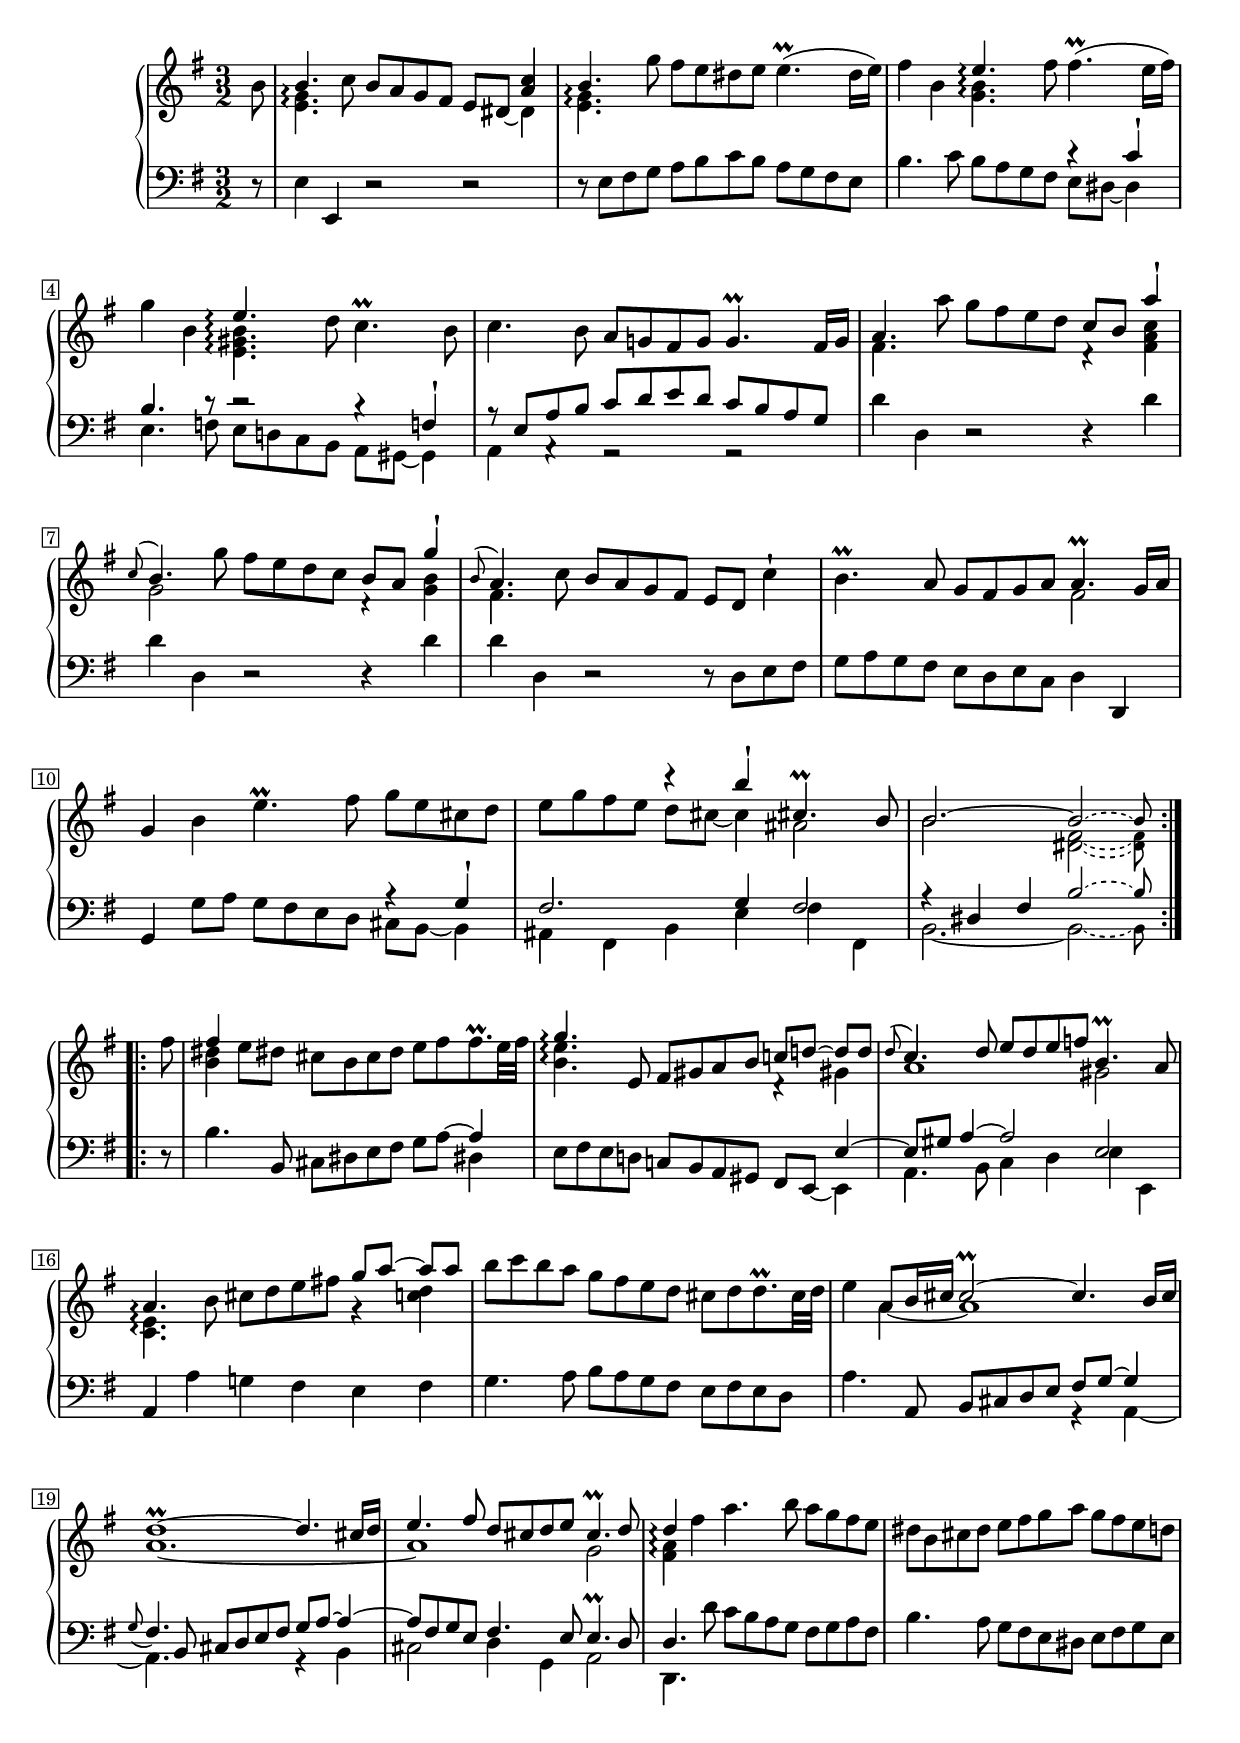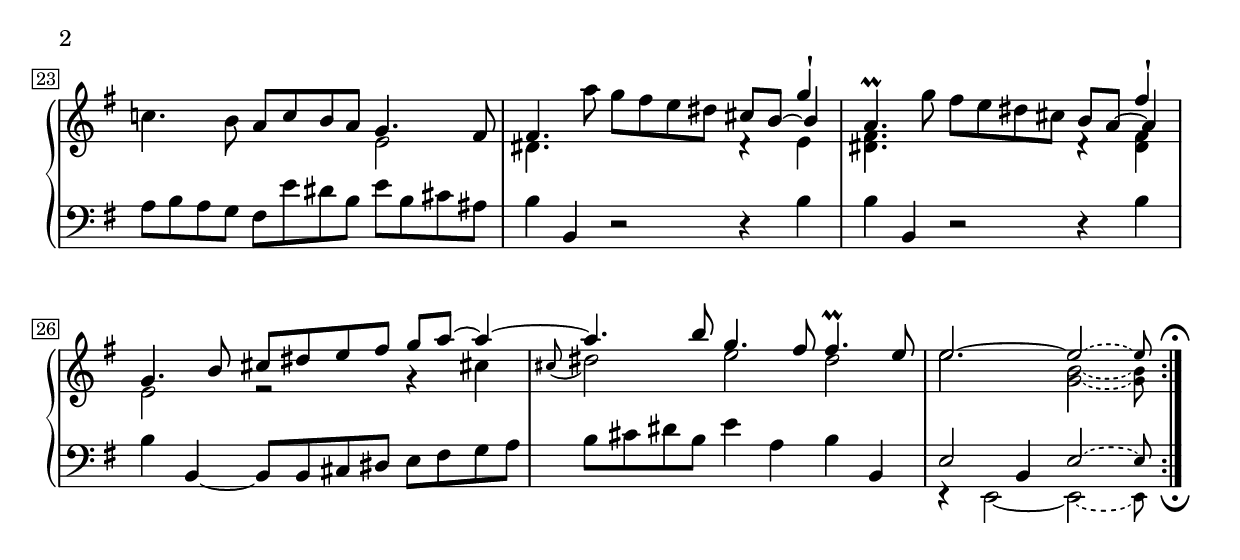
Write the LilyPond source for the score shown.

Global = {
  \key e \minor
  \time 3/2
  \include "../../global.ly"
}

Soprano = \context Voice = "one" \relative c'' {
  \voiceOne
  \stemUp\tieUp
  \override MultiMeasureRest.staff-position = #0
  \override Rest.staff-position = #0
  \label #'SuiteVCourante
  \repeat volta 2 {
  \partial 8 \once\stemNeutral b8
  %1
  | b4.\arpeggio \stemNeutral c8 b a g fis e dis \stemUp <a' c>4
  | b4.\arpeggio \stemNeutral g'8 fis e dis e e4.\prall( dis16 e)
  | fis4 b, \once\stemUp e4.\arpeggio fis8 fis4.\prall( e16 fis)
  | g4 b, \once\stemUp e4.\arpeggio d8 c4.\prall b8
  %5
  | c4. b8 a g! fis g g4.\prall fis16 g
  | a4. a'8 g fis e d \stemUp c b a'4^!
  | \appoggiatura c,8 b4. \stemNeutral g'8 fis e d c \stemUp b a g'4^!
  | \appoggiatura b,8 a4. \stemNeutral c8 b a g fis e d c'4^!
  | b4.\prall a8 g fis g a \once\stemUp a4.\prall g16 a
  %10
  | g4 b e4.\prall fis8 g e cis d
  | s2 c'4\rest \stemUp b^! cis,!4.\prall b8
  | b2.~ \once\tieDashed b2~ \magnifyMusic 0.8 { b8 }
  }
  \break
  \repeat volta 2 {
  \partial 8 \stemNeutral fis'8
  | \once\stemUp fis4 e8 dis! cis b cis dis e[ fis fis8.\prall e32 fis]
  | \stemUp g4.\arpeggio e,8 fis gis a b c[ d~] d d
  %15
  | \appoggiatura d8 c4. d8 e d e f b,4.\prall a8
  | a4.\arpeggio \stemNeutral b8 cis d e fis \stemUp g a~ a[ a]
  | \stemNeutral b c b a g fis e d cis[ d d8.\prall cis32 d]
  | e4 \stemUp a,8 b16 cis cis2\prall~ cis4. b16 cis
  | d1~\prall d4. cis16 d
  %20
  | e4. fis8 d cis d e cis4.\prall d8
  | d4\arpeggio \stemNeutral fis a4. b8 a g fis e
  | dis b cis dis e fis g a g fis e d
  | c4. b8 a c b a \stemUp g4. fis8
  | fis4. \stemNeutral a'8 g fis e dis \stemUp cis b g'4^!
  %25
  | a,4.\prall \stemNeutral g'8 fis e dis cis \stemUp b a fis'4^!
   \break
  | g,4. b8 cis dis e fis g[ a~] a4~
  | a4. b8 g4. fis8 fis4.\prall e8
  | e2.~  \once\tieDashed e2~ \magnifyMusic 0.8 { e8 }
    \override Score.TextMark.self-alignment-X = #CENTER
    \textEndMark \markup { \musicglyph "scripts.ufermata" }
  }
}

Alto = \context Voice = "two" \relative c' {
  \voiceTwo
  \stemDown\tieDown
  \override Rest.staff-position = #0
  \partial 8 s8
  %1
  | <e g>4.\arpeggio s2. \once\omit Flag \once\omit Stem dis8~ dis4
  | <e g>4.\arpeggio s8 s1
  | s2 <g b>4.\arpeggio s8 s2
  | s2 <e gis b>4.\arpeggio s8 s2
  %5
  | s1.
  | fis4. s8 s2 d4\rest <fis a c>
  | g2 s \magnifyMusic 0.8 { d4\rest } <g b>
  | fis4. s8 s1
  | s1 fis2
  %10
  | s1.
  | e'8 g fis e d cis~ cis4 ais2
  | b2. \once\tieDashed <dis, fis>2~ \magnifyMusic 0.8 { q8 }
  \partial 8 s8
  | <b' dis>4 s s1
  | <b e>4.\arpeggio s8 s2 d,4\rest gis!
  %15
  | a1 gis2
  | <c, e>4.\arpeggio s8 s2 g'4\rest <c d>
  | s1.
  | s4 a~ a1
  | a1.~
  %20
  | a1 g2
  | <fis a>4\arpeggio s s1
  | s1.
  | s1 e2
  | dis4. s2. \once\omit Flag \once\omit Stem b'8^~ \once\stemUp \shiftOn b4 \shiftOff
  %25
  | <dis, fis>4. s2. \once\omit Flag \once\omit Stem a'8^~ \once\stemUp \shiftOn a4 \shiftOff
  | e2 e\rest g4\rest cis!
  | \once\stemUp \appoggiatura cis8 dis2 e dis
  | e2. \once\tieDashed <g, b>2~ \magnifyMusic 0.8 { q8 }
}

Tenor = \context Voice = "three" \relative c' {
  \voiceThree
  \stemUp\tieUp
  \override Rest.staff-position = #0
  \partial 8 s8
  %1
  | s1.*2
  | s1 c4\rest c^!
  | b4. c8\rest c2\rest b4\rest f!^!
  %5
  | a8\rest e a b c d e d c b a g
  | s1.*4
  %10
  | s1 a4\rest g^!
  | fis2. g4 fis2
  | a4\rest dis,4 fis \once\tieDashed b2~ \magnifyMusic 0.8 { b8 }
  \partial 8 s8
  | s1 s8 \once\omit Flag \once\omit Stem a~ a4
  | s1 s4 e~
  %15
  | e8 gis a4~ a2 e
  | s1.*2
  | s1 fis8 g~ g4
  | \once\slurDown \appoggiatura g8 fis4. b,8 cis d e fis g a~ a4~
  %20
  | a8 fis g e fis4. e8 e4.\prall d8
  | d4. s8 s1
  | s1.*2
  | \change Staff = "upper" \stemDown s1 d'4\rest e
  %25
  | s1 d4\rest <dis fis>
  | \change Staff = "lower" \stemUp
    s1.*2
  | e,2 b4 \once\tieDashed e2~ \magnifyMusic 0.8 { e8 }
}

Bass = \context Voice = "four" \relative c {
  \voiceFour
  \stemNeutral\tieNeutral
  \override MultiMeasureRest.staff-position = #0
  \override Rest.staff-position = #0
  %1
  \repeat volta 2 {
  \partial 8 r8
  %1
  | e4 e, r2 r
  | r8 e' fis g a b c b a g fis e
  | b'4. c8 b a g fis \stemDown\tieDown e dis~ dis4
  | e4. f8 e d c b a gis~ gis4
  %5
  | a4 a\rest g2\rest g\rest
  | d''4 d, r2 r4 d'
  | d d, r2 r4 d'
  | d d, r2 \stemNeutral r8 d e fis
  | g a g fis e d e c d4 d,
  %10
  | g4 g'8 a g fis e d \stemDown cis b~ b4
  | ais fis b e fis fis,
  | b2.~ \once\tieDashed b2~ \magnifyMusic 0.8 { b8 }
  }
  \repeat volta 2 {
  \partial 8 r8
  | \stemNeutral b'4. b,8 cis dis e fis g a dis,!4
  | e8 fis e d c b a gis fis e~ \stemDown e4
  %15
  | a4. b8 c4 d e e,
  | \stemNeutral a a' g! fis e fis
  | g4. a8 b a g fis e fis e d
  | a'4. a,8 b cis d e g,4\rest \stemDown a~
  | a4. s8 s2 g4\rest b
  %20
  | cis2 d4 g, a2
  | d,4. \stemNeutral d''8 c b a g fis g a fis
  | b4. a8 g fis e dis e fis g e
  | a b a g fis e' dis b e b cis ais
  | b4 b, r2 r4 b'
  %25
  | b4 b, r2 r4 b'
  | b4
    \once\override Tie.staff-position = #-3.5
    b,~ b8
    b cis dis e fis g a
  | b cis dis b e4 a, b b,
  | e,\rest \stemDown e2~ \once\tieDashed e2~ \magnifyMusic 0.8 { e8 }
    \tweak direction #DOWN
    \textEndMark \markup { \musicglyph "scripts.dfermata" }
  }
}

\score {
  \new PianoStaff \with { connectArpeggios = ##t }
  <<
    \accidentalStyle Score.piano
    \context Staff = "upper" <<
      \set Staff.midiInstrument = #"acoustic grand"
      \Global
      \clef treble
      \Soprano
      \Alto
    >>
    \context Staff = "lower" <<
      \set Staff.midiInstrument = #"acoustic grand"
      \Global
      \clef bass
      \Tenor
      \Bass
    >>
  >>
  \header {
    composer = ##f % "Johann Sebastian Bach"
    opus = ##f % "BWV 810"
    title = \markup { "Courante" }
    subtitle = ##f
  }
  \layout {
    \context {
      \PianoStaff
      \override Parentheses.font-size = #-2
      \override TextScript.font-shape = #'italic
      \override TextScript.font-size = #-1
    }
  }
  \midi {
    \tempo 4 = 100
  }
}
